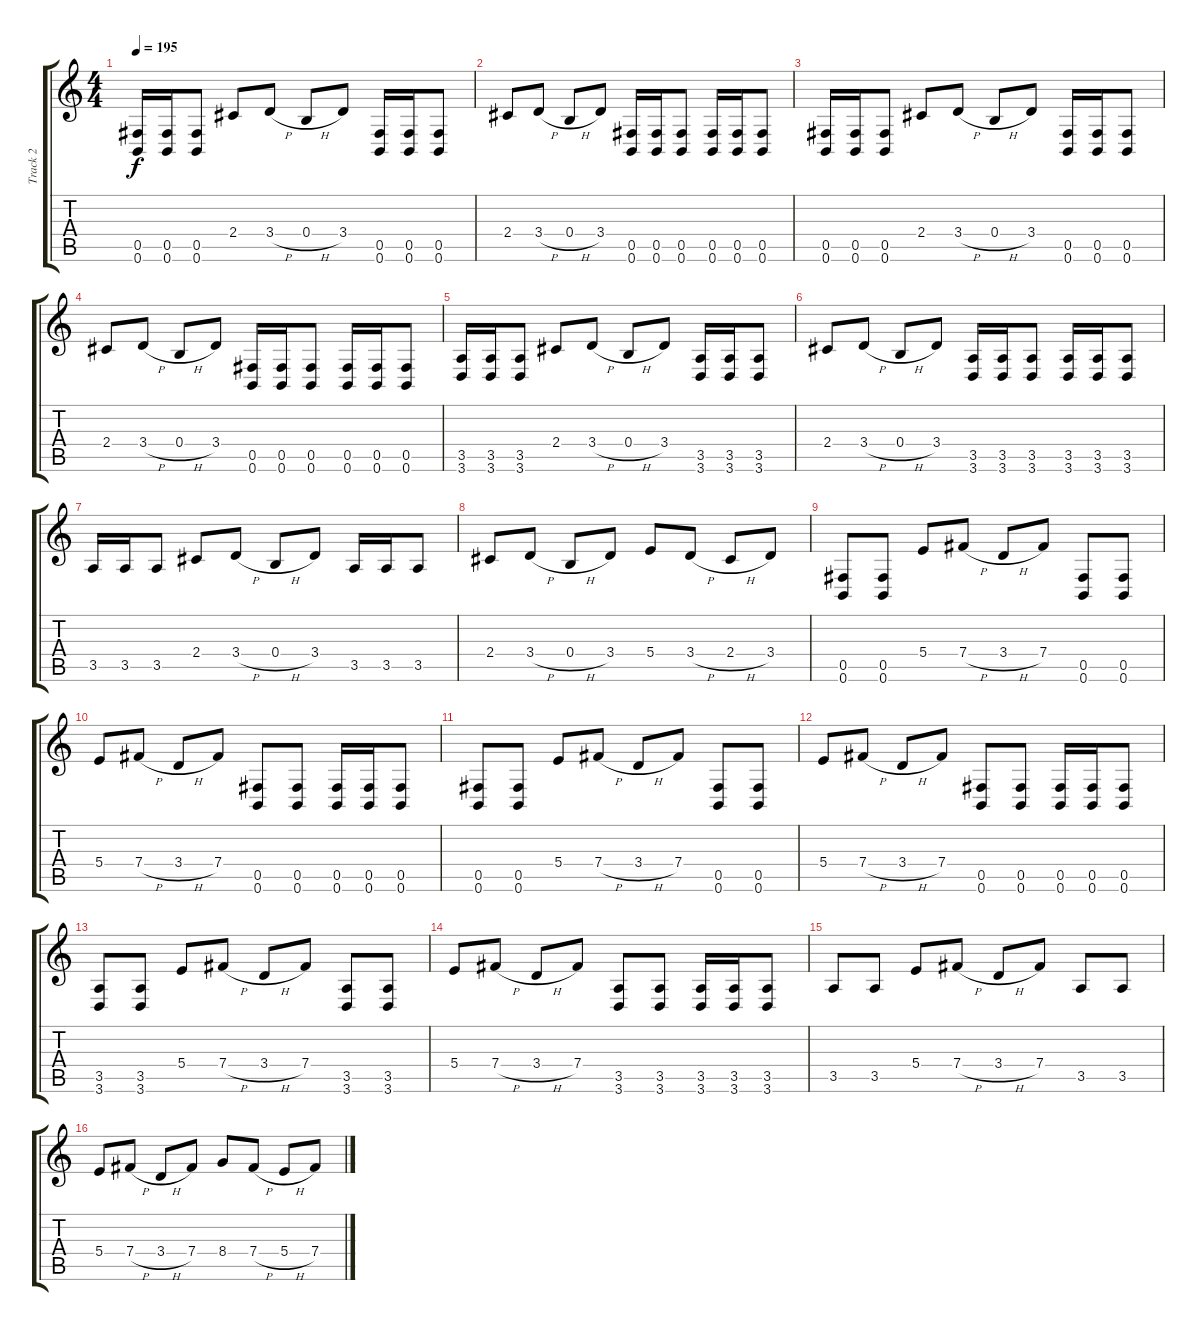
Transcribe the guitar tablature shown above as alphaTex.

\track ("Track 2" "Track 2") {instrument distortionguitar}
\staff {score tabs}
\tuning (Db4 Ab3 E3 B2 Gb2 B1) {hide}
\ts (4 4)
\tempo 195
\clef g2
\ks c
(0.5 0.6).16{dy f} (0.5 0.6).16 (0.5 0.6).8 2.4.8 3.4{h}.8 0.4{h}.8 3.4.8 (0.5 0.6).16 (0.5 0.6).16 (0.5 0.6).8 |
2.4.8 3.4{h}.8 0.4{h}.8 3.4.8 (0.5 0.6).16 (0.5 0.6).16 (0.5 0.6).8 (0.5 0.6).16 (0.5 0.6).16 (0.5 0.6).8 |
(0.5 0.6).16 (0.5 0.6).16 (0.5 0.6).8 2.4.8 3.4{h}.8 0.4{h}.8 3.4.8 (0.5 0.6).16 (0.5 0.6).16 (0.5 0.6).8 |
2.4.8 3.4{h}.8 0.4{h}.8 3.4.8 (0.5 0.6).16 (0.5 0.6).16 (0.5 0.6).8 (0.5 0.6).16 (0.5 0.6).16 (0.5 0.6).8 |
(3.5 3.6).16 (3.5 3.6).16 (3.5 3.6).8 2.4.8 3.4{h}.8 0.4{h}.8 3.4.8 (3.5 3.6).16 (3.5 3.6).16 (3.5 3.6).8 |
2.4.8 3.4{h}.8 0.4{h}.8 3.4.8 (3.5 3.6).16 (3.5 3.6).16 (3.5 3.6).8 (3.5 3.6).16 (3.5 3.6).16 (3.5 3.6).8 |
3.5.16 3.5.16 3.5.8 2.4.8 3.4{h}.8 0.4{h}.8 3.4.8 3.5.16 3.5.16 3.5.8 |
2.4.8 3.4{h}.8 0.4{h}.8 3.4.8 5.4.8 3.4{h}.8 2.4{h}.8 3.4.8 |
(0.5 0.6).8 (0.5 0.6).8 5.4.8 7.4{h}.8 3.4{h}.8 7.4.8 (0.5 0.6).8 (0.5 0.6).8 |
5.4.8 7.4{h}.8 3.4{h}.8 7.4.8 (0.5 0.6).8 (0.5 0.6).8 (0.5 0.6).16 (0.5 0.6).16 (0.5 0.6).8 |
(0.5 0.6).8 (0.5 0.6).8 5.4.8 7.4{h}.8 3.4{h}.8 7.4.8 (0.5 0.6).8 (0.5 0.6).8 |
5.4.8 7.4{h}.8 3.4{h}.8 7.4.8 (0.5 0.6).8 (0.5 0.6).8 (0.5 0.6).16 (0.5 0.6).16 (0.5 0.6).8 |
(3.5 3.6).8 (3.5 3.6).8 5.4.8 7.4{h}.8 3.4{h}.8 7.4.8 (3.5 3.6).8 (3.5 3.6).8 |
5.4.8 7.4{h}.8 3.4{h}.8 7.4.8 (3.5 3.6).8 (3.5 3.6).8 (3.5 3.6).16 (3.5 3.6).16 (3.5 3.6).8 |
3.5.8 3.5.8 5.4.8 7.4{h}.8 3.4{h}.8 7.4.8 3.5.8 3.5.8 |
5.4.8 7.4{h}.8 3.4{h}.8 7.4.8 8.4.8 7.4{h}.8 5.4{h}.8 7.4.8
